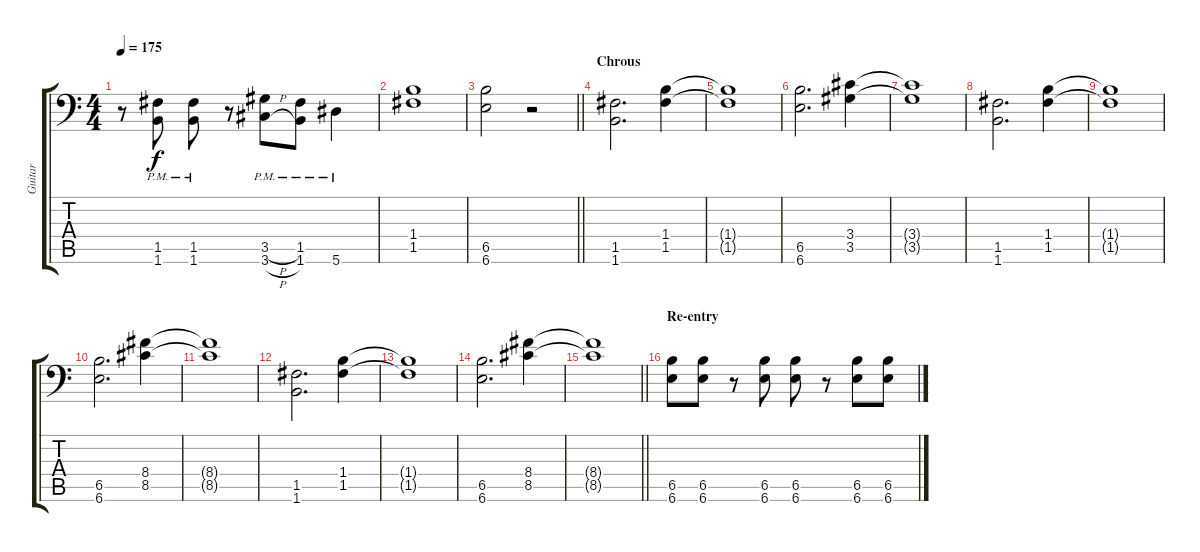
\track ("Guitar" "Guitar") {instrument distortionguitar}
\staff {score tabs}
\tuning (C4 G3 Eb3 Bb2 F2 Bb1) {hide}
\ts (4 4)
\tempo 175
\clef f4
\ks c
r.8{dy f} (1.5{pm} 1.6{pm}).8 (1.5{pm} 1.6{pm}).8 r.8 (3.5{h pm} 3.6{h pm}).8 (1.5{pm} 1.6{pm}).8 5.6{pm}.4 |
(1.4 1.5).1 |
\barLineRight lightlight
(6.5 6.6).2 r.2 |
\section ("" "Chrous")
(1.5 1.6).2{d} (1.4 1.5).4 |
(1.4{t} 1.5{t}).1 |
(6.5 6.6).2{d} (3.4 3.5).4 |
(3.4{t} 3.5{t}).1 |
(1.5 1.6).2{d} (1.4 1.5).4 |
(1.4{t} 1.5{t}).1 |
(6.5 6.6).2{d} (8.4 8.5).4 |
(8.4{t} 8.5{t}).1 |
(1.5 1.6).2{d} (1.4 1.5).4 |
(1.4{t} 1.5{t}).1 |
(6.5 6.6).2{d} (8.4 8.5).4 |
\barLineRight lightlight
(8.4{t} 8.5{t}).1 |
\section ("" "Re-entry")
(6.5 6.6).8 (6.5 6.6).8 r.8 (6.5 6.6).8 (6.5 6.6).8 r.8 (6.5 6.6).8 (6.5 6.6).8
